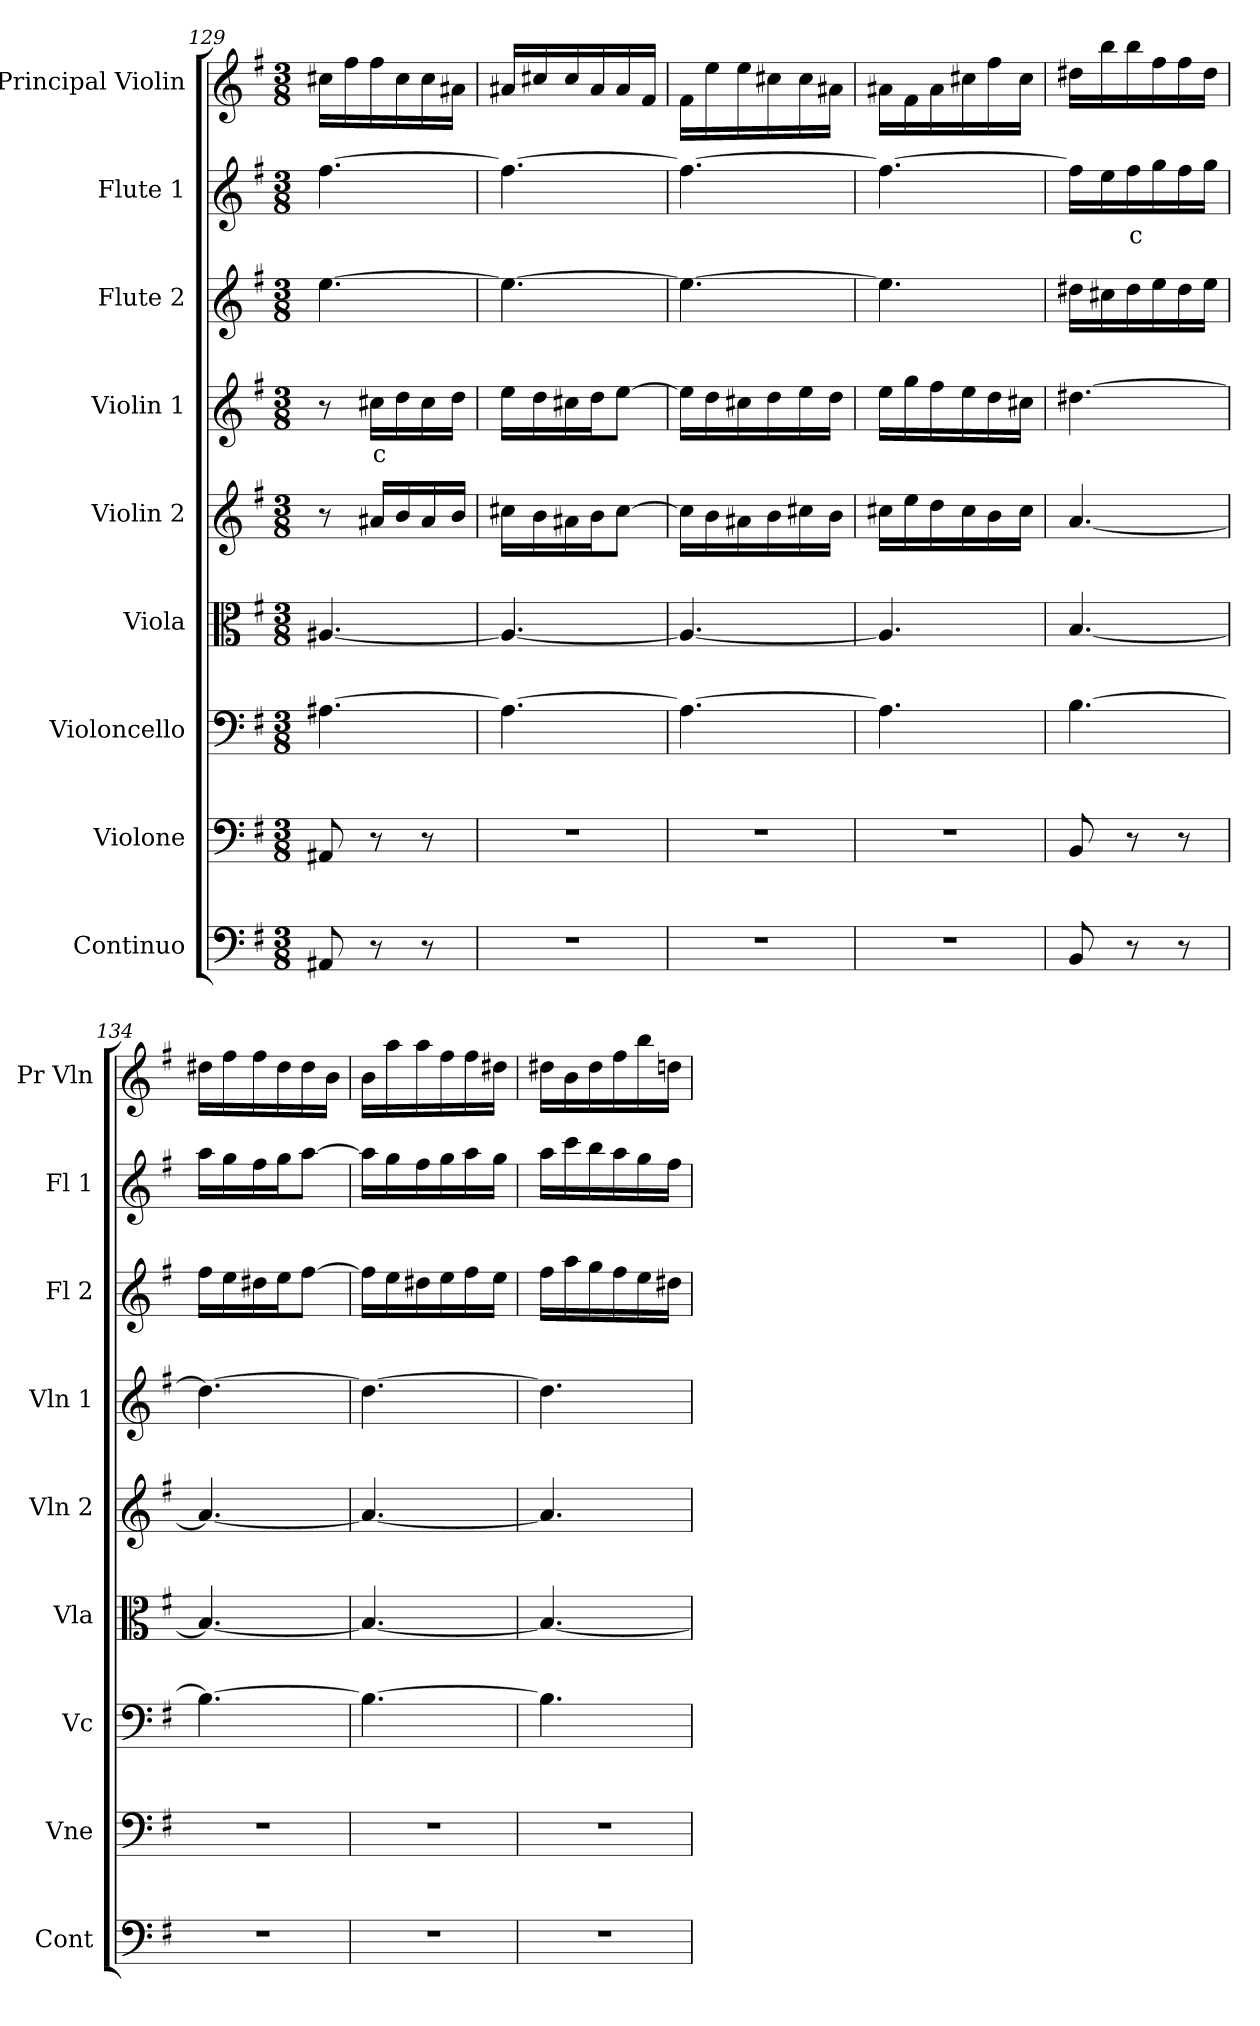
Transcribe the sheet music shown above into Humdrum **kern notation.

**kern	**kern	**kern	**kern	**kern	**kern	**text	**kern	**kern	**text	**kern
*part9	*part8	*part7	*part6	*part5	*part4	*part4	*part3	*part2	*part2	*part1
*staff9	*staff8	*staff7	*staff6	*staff5	*staff4	*staff4	*staff3	*staff2	*staff2	*staff1
*I"Continuo	*I"Violone	*I"Violoncello	*I"Viola	*I"Violin 2	*I"Violin 1	*	*I"Flute 2	*I"Flute 1	*	*I"Principal Violin
*I'Cont	*I'Vne	*I'Vc	*I'Vla	*I'Vln 2	*I'Vln 1	*	*I'Fl 2	*I'Fl 1	*	*I'Pr Vln
*clefF4	*clefF4	*clefF4	*clefC3	*clefG2	*clefG2	*	*clefG2	*clefG2	*	*clefG2
*	*ITrd7c12	*	*	*	*	*	*	*	*	*
*k[f#]	*k[f#]	*k[f#]	*k[f#]	*k[f#]	*k[f#]	*	*k[f#]	*k[f#]	*	*k[f#]
*M3/8	*M3/8	*M3/8	*M3/8	*M3/8	*M3/8	*	*M3/8	*M3/8	*	*M3/8
=129	=129	=129	=129	=129	=129	=129	=129	=129	=129	=129
8AA#X/	8AAA#X/	[4.A#X\	[4.A#X/	8r	8r	.	[4.ee\	[4.ff#\	.	16cc#X\LL
.	.	.	.	.	.	.	.	.	.	16ff#\
!	!	!	!	!	!	!LO:LY:b:color=#FF0000	!	!	!	!
8r	8r	.	.	16a#X/LL	16cc#X\LL	c	.	.	.	16ff#\
.	.	.	.	16b/	16dd\	.	.	.	.	16cc#\
8r	8r	.	.	16a#/	16cc#\	.	.	.	.	16cc#\
.	.	.	.	16b/JJ	16dd\JJ	.	.	.	.	16a#X\JJ
!!LO:PB:g=z
=130	=130	=130	=130	=130	=130	=130	=130	=130	=130	=130
4.r	4.r	4.A#\_	4.A#/_	16cc#X\LL	16ee\LL	.	4.ee\_	4.ff#\_	.	16a#X/LL
.	.	.	.	16b\	16dd\	.	.	.	.	16cc#X/
.	.	.	.	16a#X\	16cc#X\	.	.	.	.	16cc#/
.	.	.	.	16b\J	16dd\J	.	.	.	.	16a#/
.	.	.	.	[8cc#\J	[8ee\J	.	.	.	.	16a#/
.	.	.	.	.	.	.	.	.	.	16f#/JJ
=131	=131	=131	=131	=131	=131	=131	=131	=131	=131	=131
4.r	4.r	4.A#\_	4.A#/_	16cc#\LL]	16ee\LL]	.	4.ee\_	4.ff#\_	.	16f#\LL
.	.	.	.	16b\	16dd\	.	.	.	.	16ee\
.	.	.	.	16a#X\	16cc#X\	.	.	.	.	16ee\
.	.	.	.	16b\	16dd\	.	.	.	.	16cc#X\
.	.	.	.	16cc#X\	16ee\	.	.	.	.	16cc#\
.	.	.	.	16b\JJ	16dd\JJ	.	.	.	.	16a#X\JJ
=132	=132	=132	=132	=132	=132	=132	=132	=132	=132	=132
4.r	4.r	4.A#\]	4.A#/]	16cc#X\LL	16ee\LL	.	4.ee\]	4.ff#\_	.	16a#X\LL
.	.	.	.	16ee\	16gg\	.	.	.	.	16f#\
.	.	.	.	16dd\	16ff#\	.	.	.	.	16a#\
.	.	.	.	16cc#\	16ee\	.	.	.	.	16cc#X\
.	.	.	.	16b\	16dd\	.	.	.	.	16ff#\
.	.	.	.	16cc#\JJ	16cc#X\JJ	.	.	.	.	16cc#\JJ
=133	=133	=133	=133	=133	=133	=133	=133	=133	=133	=133
8BB/	8BBB/	[4.B\	[4.B/	[4.a/	[4.dd#X\	.	16dd#X\LL	16ff#\LL]	.	16dd#X\LL
.	.	.	.	.	.	.	16cc#X\	16ee\	.	16bb\
!	!	!	!	!	!	!	!	!	!LO:LY:b:color=#FF0000	!
8r	8r	.	.	.	.	.	16dd#\	16ff#\	c	16bb\
.	.	.	.	.	.	.	16ee\	16gg\	.	16ff#\
8r	8r	.	.	.	.	.	16dd#\	16ff#\	.	16ff#\
.	.	.	.	.	.	.	16ee\JJ	16gg\JJ	.	16dd#\JJ
=134	=134	=134	=134	=134	=134	=134	=134	=134	=134	=134
4.r	4.r	4.B\_	4.B/_	4.a/_	4.dd#\_	.	16ff#\LL	16aa\LL	.	16dd#X\LL
.	.	.	.	.	.	.	16ee\	16gg\	.	16ff#\
.	.	.	.	.	.	.	16dd#X\	16ff#\	.	16ff#\
.	.	.	.	.	.	.	16ee\J	16gg\J	.	16dd#\
.	.	.	.	.	.	.	[8ff#\J	[8aa\J	.	16dd#\
.	.	.	.	.	.	.	.	.	.	16b\JJ
=135	=135	=135	=135	=135	=135	=135	=135	=135	=135	=135
4.r	4.r	4.B\_	4.B/_	4.a/_	4.dd#\_	.	16ff#\LL]	16aa\LL]	.	16b\LL
.	.	.	.	.	.	.	16ee\	16gg\	.	16aa\
.	.	.	.	.	.	.	16dd#X\	16ff#\	.	16aa\
.	.	.	.	.	.	.	16ee\	16gg\	.	16ff#\
.	.	.	.	.	.	.	16ff#\	16aa\	.	16ff#\
.	.	.	.	.	.	.	16ee\JJ	16gg\JJ	.	16dd#X\JJ
=136	=136	=136	=136	=136	=136	=136	=136	=136	=136	=136
4.r	4.r	4.B\]	4.B/_	4.a/]	4.dd#\]	.	16ff#\LL	16aa\LL	.	16dd#X\LL
.	.	.	.	.	.	.	16aa\	16ccc\	.	16b\
.	.	.	.	.	.	.	16gg\	16bb\	.	16dd#\
.	.	.	.	.	.	.	16ff#\	16aa\	.	16ff#\
.	.	.	.	.	.	.	16ee\	16gg\	.	16bb\
.	.	.	.	.	.	.	16dd#X\JJ	16ff#\JJ	.	16ddn\JJ
=	=	=	=	=	=	=	=	=	=	=
*-	*-	*-	*-	*-	*-	*-	*-	*-	*-	*-
